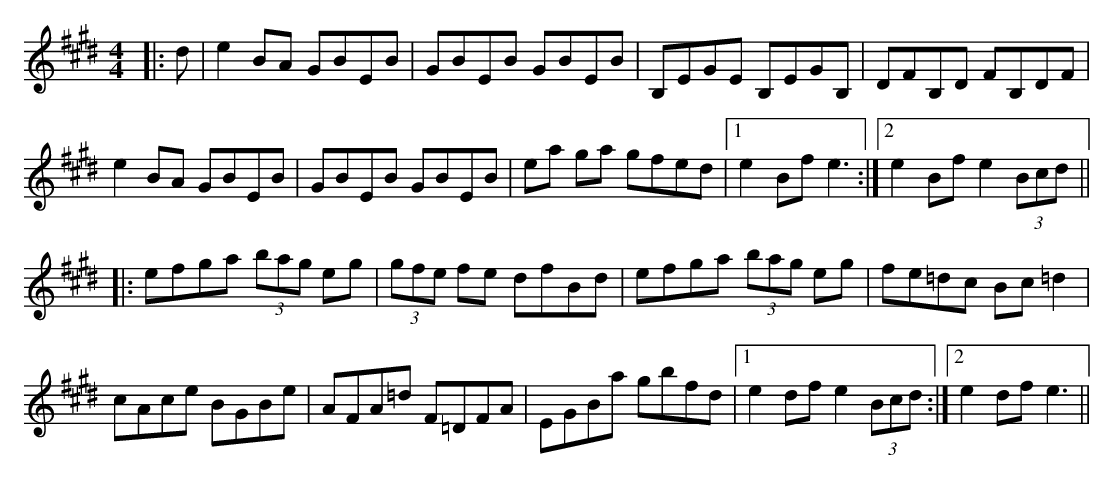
X:1
M:4/4
K:E
|:d|e2 BA GBEB|GBEB GBEB|B,EGE B,EGB,|DFB,D FB,DF|
e2 BA GBEB|GBEB GBEB|ea ga gfed|1 e2 Bfe3:|2 e2 Bfe2 (3Bcd||
|:efga (3bag eg|(3gfe fe dfBd|efga (3bag eg|fe=dc Bc =d2|
cAce BGBe|AFA=d F=DFA|EGBa gbfd|1 e2 dfe2 (3Bcd:|2 e2 dfe3||
